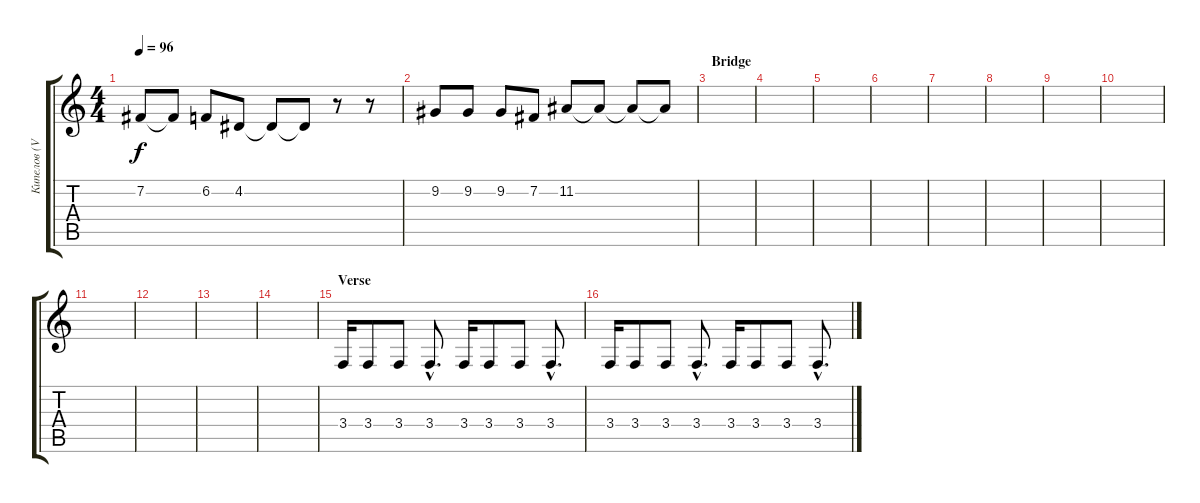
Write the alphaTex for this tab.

\track ("Кипелов (Vocal)" "Кипелов (V") {instrument lead6voice}
\staff {score tabs}
\tuning (E4 B3 G3 D3 A2 E2) {hide}
\ts (4 4)
\tempo 96
\clef g2
\ks c
7.2.8{dy f} 7.2{t}.8 6.2.8 4.2.8 4.2{t}.8 4.2{t}.8 r.8 r.8 |
9.2.8 9.2.8 9.2.8 7.2.8 11.2.8 11.2{t}.8 11.2{t}.8 11.2{t}.8 |
\section ("" "Bridge")
|
|
|
|
|
|
|
|
|
|
|
|
\section ("" "Verse")
3.4.16 3.4.8 3.4.8 3.4{hac}.8{d} 3.4.16 3.4.8 3.4.8 3.4{hac}.8{d} |
3.4.16 3.4.8 3.4.8 3.4{hac}.8{d} 3.4.16 3.4.8 3.4.8 3.4{hac}.8{d}
